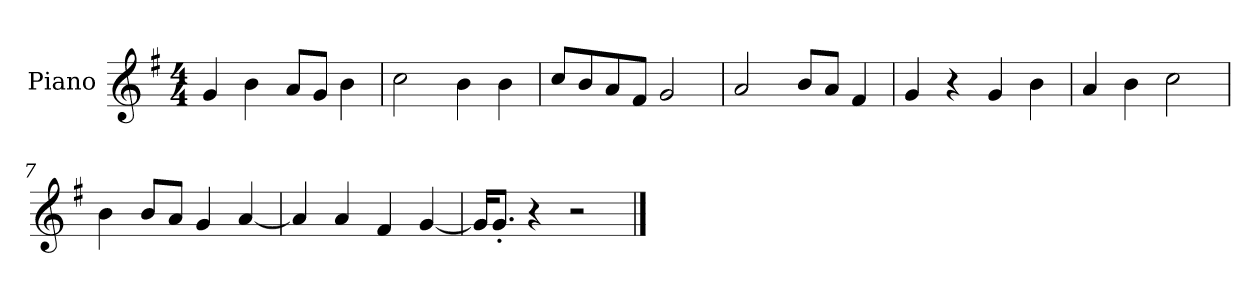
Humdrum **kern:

**kern
*part1
*staff1
*I"Piano
*I'P-no
*clefG2
*k[f#]
*M4/4
*MM90
=1
4g/
4b\
8a/L
8g/J
4b\
=2
2cc\
4b\
4b\
=3
8cc/L
8b/
8a/
8f#/J
2g/
=4
2a/
8b/L
8a/J
4f#/
=5
4g/
4r
4g/
4b\
=6
4a/
4b\
2cc\
=7
4b\
8b/L
8a/J
4g/
[4a/
=8
4a/]
4a/
4f#/
[4g/
!!LO:LB:g=z
=9
16g/KL]
8.g'/J
4r
2r
==
*-
